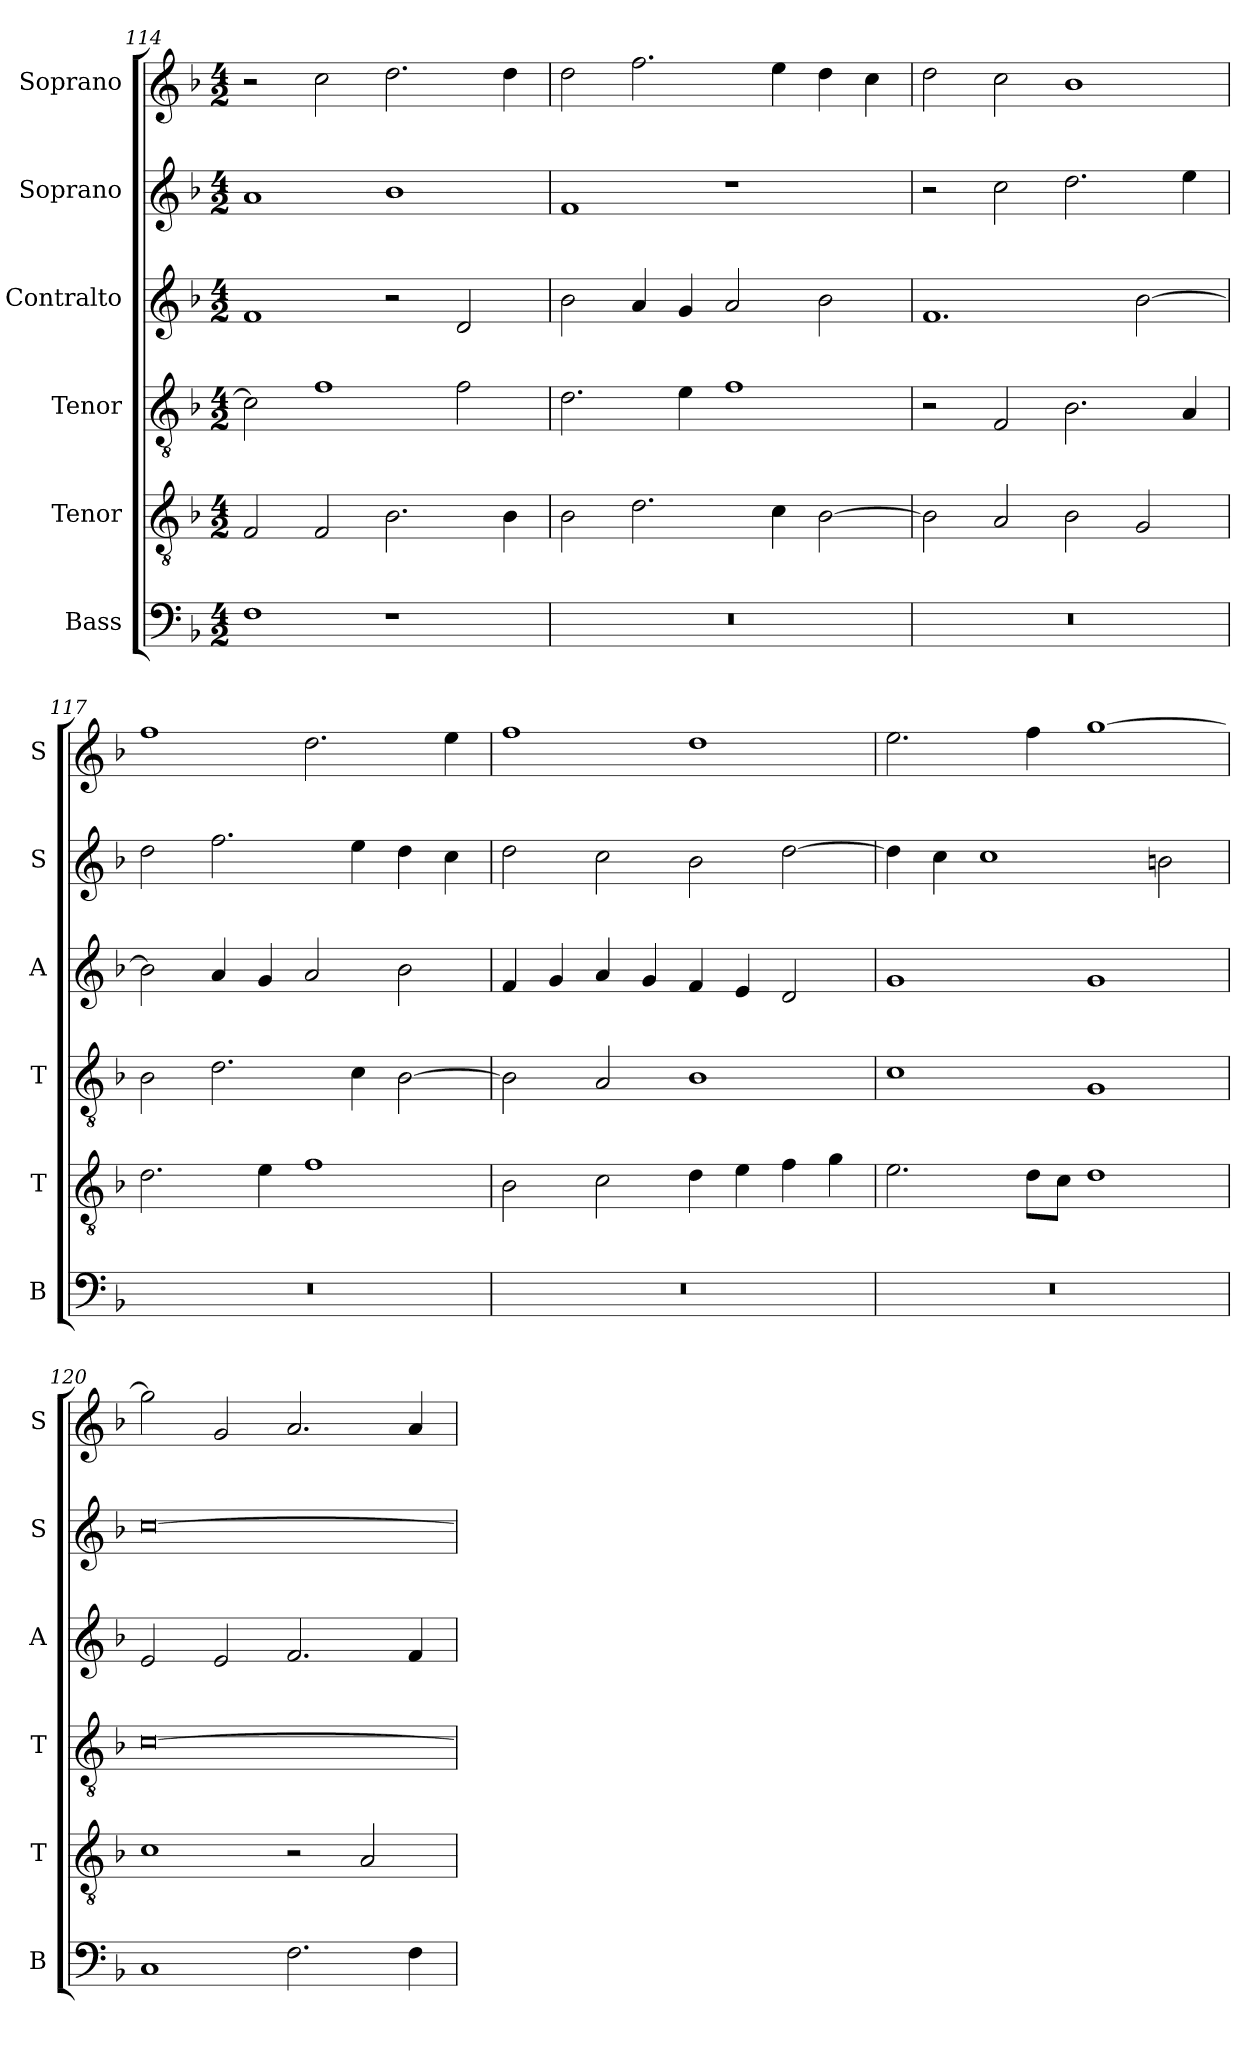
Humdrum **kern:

**kern	**kern	**kern	**kern	**kern	**kern
*part6	*part5	*part4	*part3	*part2	*part1
*staff6	*staff5	*staff4	*staff3	*staff2	*staff1
*I"Bass	*I"Tenor	*I"Tenor	*I"Contralto	*I"Soprano	*I"Soprano
*I'B	*I'T	*I'T	*I'A	*I'S	*I'S
*clefF4	*clefGv2	*clefGv2	*clefG2	*clefG2	*clefG2
*k[b-]	*k[b-]	*k[b-]	*k[b-]	*k[b-]	*k[b-]
*F:ion	*F:ion	*F:ion	*F:ion	*F:ion	*F:ion
*M4/2	*M4/2	*M4/2	*M4/2	*M4/2	*M4/2
=114	=114	=114	=114	=114	=114
1F	2F	2c]	1f	1a	2r
.	2F	1f	.	.	2cc
1r	2.B-	.	2r	1b-	2.dd
.	.	2f	2d	.	.
.	4B-	.	.	.	4dd
=115	=115	=115	=115	=115	=115
0r	2B-	2.d	2b-	1f	2dd
.	2.d	.	4a	.	2.ff
.	.	4e	4g	.	.
.	.	1f	2a	1r	.
.	4c	.	.	.	4ee
.	[2B-	.	2b-	.	4dd
.	.	.	.	.	4cc
=116	=116	=116	=116	=116	=116
0r	2B-]	2r	1.f	2r	2dd
.	2A	2F	.	2cc	2cc
.	2B-	2.B-	.	2.dd	1b-
.	2G	.	[2b-	.	.
.	.	4A	.	4ee	.
=117	=117	=117	=117	=117	=117
0r	2.d	2B-	2b-]	2dd	1ff
.	.	2.d	4a	2.ff	.
.	4e	.	4g	.	.
.	1f	.	2a	.	2.dd
.	.	4c	.	4ee	.
.	.	[2B-	2b-	4dd	.
.	.	.	.	4cc	4ee
=118	=118	=118	=118	=118	=118
0r	2B-	2B-]	4f	2dd	1ff
.	.	.	4g	.	.
.	2c	2A	4a	2cc	.
.	.	.	4g	.	.
.	4d	1B-	4f	2b-	1dd
.	4e	.	4e	.	.
.	4f	.	2d	[2dd	.
.	4g	.	.	.	.
=119	=119	=119	=119	=119	=119
0r	2.e	1c	1g	4dd]	2.ee
.	.	.	.	4cc	.
.	.	.	.	1cc	.
.	8d\L	.	.	.	4ff
.	8c\J	.	.	.	.
.	1d	1G	1g	.	[1gg
.	.	.	.	2bn	.
=120	=120	=120	=120	=120	=120
1C	1c	[0c	2e	[0cc	2gg]
.	.	.	2e	.	2g
2.F	2r	.	2.f	.	2.a
.	2A	.	.	.	.
4F	.	.	4f	.	4a
=	=	=	=	=	=
*-	*-	*-	*-	*-	*-
